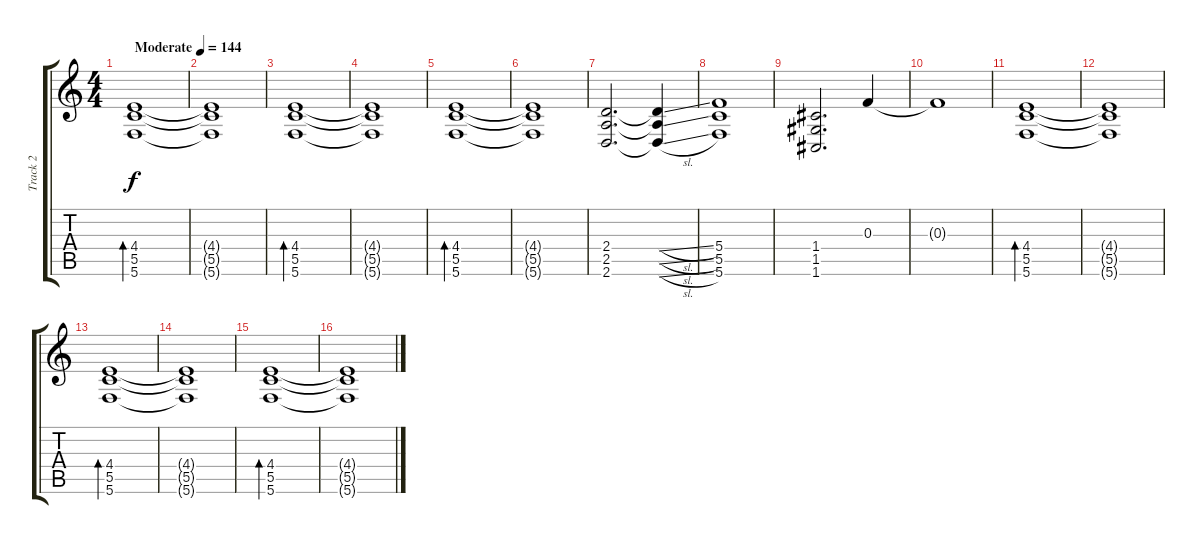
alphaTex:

\track ("Track 2" "Track 2") {instrument electricguitarjazz}
\staff {score tabs}
\tuning (D4 A3 F3 C3 G2 C2) {hide}
\ts (4 4)
\tempo (144 "Moderate")
\clef g2
\ks c
(4.4 5.5 5.6).1{bd 240 dy f instrument electricguitarjazz} |
(4.4{t} 5.5{t} 5.6{t}).1 |
(4.4 5.5 5.6).1{bd 240} |
(4.4{t} 5.5{t} 5.6{t}).1 |
(4.4 5.5 5.6).1{bd 240} |
(4.4{t} 5.5{t} 5.6{t}).1 |
(2.4 2.5 2.6).2{d} (2.4{sl t} 2.5{sl t} 2.6{sl t}).4 |
(5.4 5.5 5.6).1 |
(1.4 1.5 1.6).2{d} 0.3.4 |
0.3{t}.1 |
(4.4 5.5 5.6).1{bd 240} |
(4.4{t} 5.5{t} 5.6{t}).1 |
(4.4 5.5 5.6).1{bd 240} |
(4.4{t} 5.5{t} 5.6{t}).1 |
(4.4 5.5 5.6).1{bd 240} |
(4.4{t} 5.5{t} 5.6{t}).1
